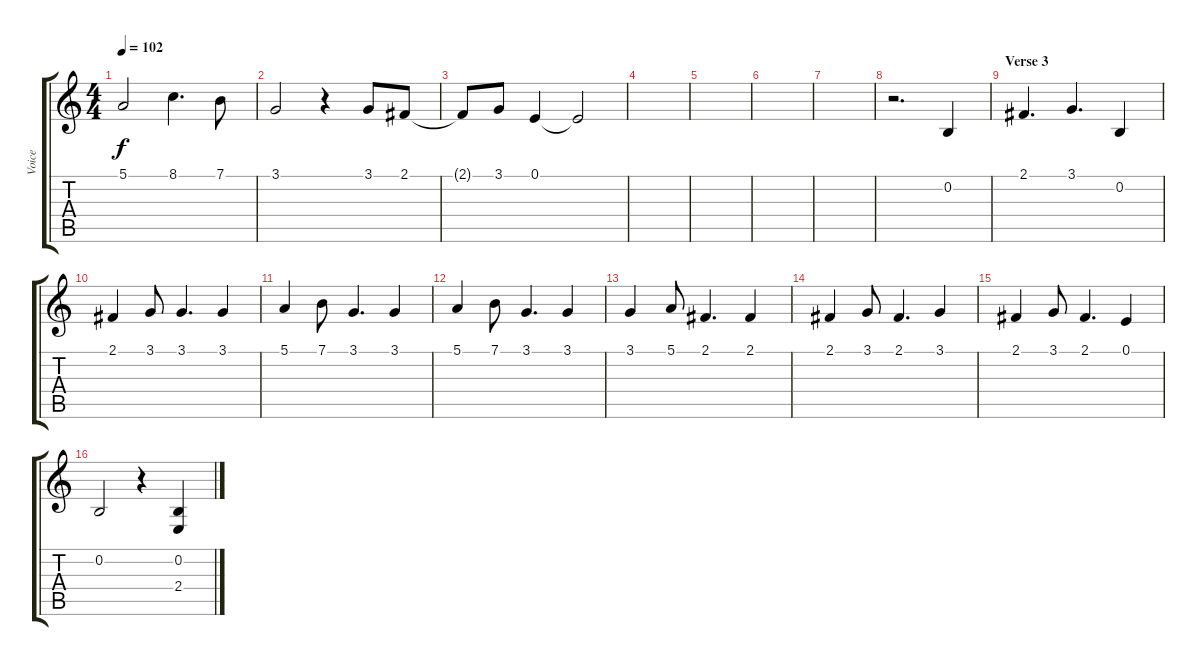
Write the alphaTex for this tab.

\track ("Voice" "Voice") {instrument synthvoice}
\staff {score tabs}
\tuning (E4 B3 G3 D3 A2 E2) {hide}
\ts (4 4)
\tempo 102
\clef g2
\ks c
5.1.2{dy f} 8.1.4{d} 7.1.8 |
3.1.2 r.4 3.1.8 2.1.8 |
2.1{t}.8 3.1.8 0.1.4 0.1{t}.2 |
|
|
|
|
r.2{d volume 13} 0.2.4 |
\section ("" "Verse 3")
2.1.4{d} 3.1.4{d} 0.2.4 |
2.1.4 3.1.8 3.1.4{d} 3.1.4 |
5.1.4 7.1.8 3.1.4{d} 3.1.4 |
5.1.4 7.1.8 3.1.4{d} 3.1.4 |
3.1.4 5.1.8 2.1.4{d} 2.1.4 |
2.1.4 3.1.8 2.1.4{d} 3.1.4 |
2.1.4 3.1.8 2.1.4{d} 0.1.4 |
0.2.2 r.4 (0.2 2.4).4
